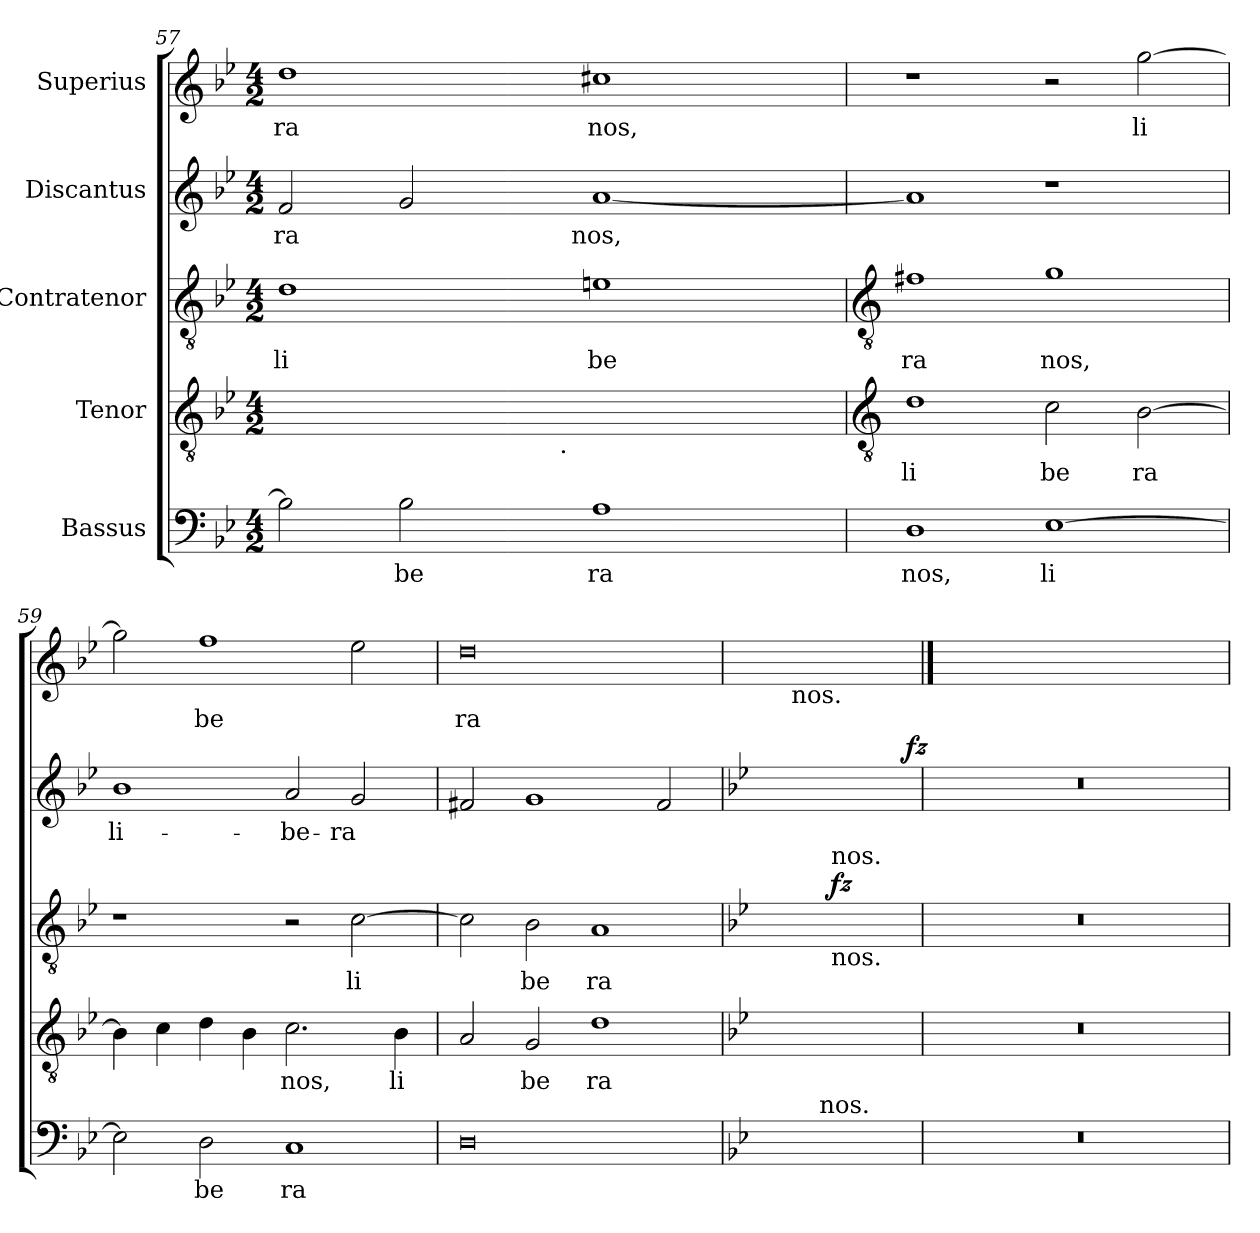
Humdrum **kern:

**kern	**text	**kern	**text	**kern	**text	**dynam	**kern	**text	**dynam	**kern	**text
*part5	*part5	*part4	*part4	*part3	*part3	*part3	*part2	*part2	*part2	*part1	*part1
*staff5	*staff5	*staff4	*staff4	*staff3	*staff3	*staff3	*staff2	*staff2	*staff2	*staff1	*staff1
*I"Bassus	*	*I"Tenor	*	*I"Contratenor	*	*	*I"Discantus	*	*	*I"Superius	*
*clefF4	*	*clefGv2	*	*clefGv2	*	*	*clefG2	*	*	*clefG2	*
*k[b-e-]	*	*k[b-e-]	*	*k[b-e-]	*	*	*k[b-e-]	*	*	*k[b-e-]	*
*B-:	*	*B-:	*	*B-:	*	*	*B-:	*	*	*B-:	*
*M4/2	*	*M4/2	*	*M4/2	*	*	*M4/2	*	*	*M4/2	*
=57	=57	=57	=57	=57	=57	=57	=57	=57	=57	=57	=57
!	!	!	!	!	!LO:LY:b	!	!	!LO:LY:b	!	!	!LO:LY:b
2B-\]	.	4ryy	.	1d	li	.	2f/	-ra	.	1dd	ra
.	.	4ryy	.	.	.	.	.	.	.	.	.
!	!LO:LY:b	!	!	!	!	!	!	!	!	!	!
2B-\	be	4ryy	.	.	.	.	2g/	.	.	.	.
.	.	32ryy	.	.	.	.	.	.	.	.	.
.	.	32ryy	.	.	.	.	.	.	.	.	.
.	.	32ryy	.	.	.	.	.	.	.	.	.
.	.	32ryy	.	.	.	.	.	.	.	.	.
.	.	32ryy	.	.	.	.	.	.	.	.	.
.	.	32ryy	.	.	.	.	.	.	.	.	.
!	!	!LO:TX:b:t=.	!	!	!	!	!	!	!	!	!
.	.	32ryy	.	.	.	.	.	.	.	.	.
.	.	4ryy	.	.	.	.	.	.	.	.	.
!	!LO:LY:b	!	!	!	!LO:LY:b	!	!	!LO:LY:b	!	!	!LO:LY:b
1A	ra	.	.	1en	be	.	[1a	nos,	.	1cc#X	nos,
.	.	4ryy	.	.	.	.	.	.	.	.	.
.	.	4ryy	.	.	.	.	.	.	.	.	.
.	.	4ryy	.	.	.	.	.	.	.	.	.
.	.	32ryy	.	.	.	.	.	.	.	.	.
!!LO:LB:g=z
=58	=58	=58	=58	=58	=58	=58	=58	=58	=58	=58	=58
*	*	*clefGv2	*	*clefGv2	*	*	*	*	*	*	*
!	!LO:LY:b	!	!LO:LY:b	!	!LO:LY:b	!	!	!	!	!	!
1D	nos,	1d	li	1f#X	ra	.	1a]	.	.	1r	.
!	!LO:LY:b	!	!LO:LY:b	!	!LO:LY:b	!	!	!	!	!	!
[1E-	li	2c\	be	1g	nos,	.	1r	.	.	2r	.
!	!	!	!LO:LY:b	!	!	!	!	!	!	!	!LO:LY:b
.	.	[2B-\	ra	.	.	.	.	.	.	[2gg\	li
=59	=59	=59	=59	=59	=59	=59	=59	=59	=59	=59	=59
!	!	!	!	!	!	!	!	!LO:LY:b	!	!	!
2E-\]	.	4B-\]	.	1r	.	.	1b-	li-	.	2gg\]	.
.	.	4c\	.	.	.	.	.	.	.	.	.
!	!LO:LY:b	!	!	!	!	!	!	!	!	!	!LO:LY:b
2D\	be	4d\	.	.	.	.	.	.	.	1ff	be
.	.	4B-\	.	.	.	.	.	.	.	.	.
!	!LO:LY:b	!	!LO:LY:b	!	!	!	!	!LO:LY:b	!	!	!
1C	ra	2.c\	nos,	2r	.	.	2a/	-be-	.	.	.
!	!	!	!	!	!LO:LY:b	!	!	!LO:LY:b	!	!	!
.	.	.	.	[2c\	li	.	2g/	-ra	.	2ee-\	.
!	!	!	!LO:LY:b	!	!	!	!	!	!	!	!
.	.	4B-\	li	.	.	.	.	.	.	.	.
=60	=60	=60	=60	=60	=60	=60	=60	=60	=60	=60	=60
!	!	!	!	!	!	!	!	!	!	!	!LO:LY:b
0D	.	2A/	.	2c\]	.	.	2f#X/	.	.	0dd	ra
!	!	!	!LO:LY:b	!	!LO:LY:b	!	!	!	!	!	!
.	.	2G/	be	2B-\	be	.	1g	.	.	.	.
!	!	!	!LO:LY:b	!	!LO:LY:b	!	!	!	!	!	!
.	.	1d	ra	1A	ra	.	.	.	.	.	.
.	.	.	.	.	.	.	2f#/	.	.	.	.
=61	=61	=61	=61	=61	=61	=61	=61	=61	=61	=61	=61
*	*	*	*	*	*	*	*	*	*	*k[]	*
*	*	*	*	*	*	*	*	*	*	*C:	*
32ryy	.	4ryy	.	32ryy	.	.	4ryy	.	.	64ryy	.
.	.	.	.	.	.	.	.	.	.	64ryy	.
32ryy	.	.	.	32ryy	.	.	.	.	.	64ryy	.
.	.	.	.	.	.	.	.	.	.	64ryy	.
!	!	!	!	!	!	!	!	!	!	!LO:TX:b:t=nos.	!
32ryy	.	.	.	32ryy	.	.	.	.	.	64ryy	.
.	.	.	.	.	.	.	.	.	.	4ryy	.
32ryy	.	.	.	32ryy	.	.	.	.	.	.	.
!LO:TX:a:t=nos.	!	!	!	!	!	!	!	!	!	!	!
32ryy	.	.	.	32ryy	.	.	.	.	.	.	.
!	!	!	!	!LO:TX:a:t=nos.	!	!	!	!	!	!	!
!	!	!	!	!LO:TX:b:t=nos.	!	!	!	!	!	!	!
!	!	!	!	!	!	!LO:DY:b	!	!	!	!	!
4ryy	.	.	.	4ryy	.	fz	.	.	.	.	.
.	.	32ryy	.	.	.	.	32ryy	.	.	.	.
.	.	32ryy	.	.	.	.	32ryy	.	.	.	.
.	.	32ryy	.	.	.	.	32ryy	.	.	.	.
.	.	.	.	.	.	.	.	.	.	16ryy	.
.	.	32ryy	.	.	.	.	32ryy	.	.	.	.
!	!	!	!	!	!	!	!	!	!LO:DY:b	!	!
.	.	32ryy	.	.	.	.	32ryy	.	fz	.	.
.	.	.	.	.	.	.	.	.	.	64ryy	.
=62	==62	=62	==62	=62	==62	==62	=62	==62	==62	==62	==62
0r	.	0r	.	0r	.	.	0r	.	.	4ryy	.
.	.	.	.	.	.	.	.	.	.	32ryy	.
.	.	.	.	.	.	.	.	.	.	32ryy	.
.	.	.	.	.	.	.	.	.	.	32ryy	.
.	.	.	.	.	.	.	.	.	.	32ryy	.
.	.	.	.	.	.	.	.	.	.	32ryy	.
.	.	.	.	.	.	.	.	.	.	1ryy	.
.	.	.	.	.	.	.	.	.	.	2ryy	.
.	.	.	.	.	.	.	.	.	.	16.ryy	.
=	=	=	=	=	=	=	=	=	=	=	=
*-	*-	*-	*-	*-	*-	*-	*-	*-	*-	*-	*-
